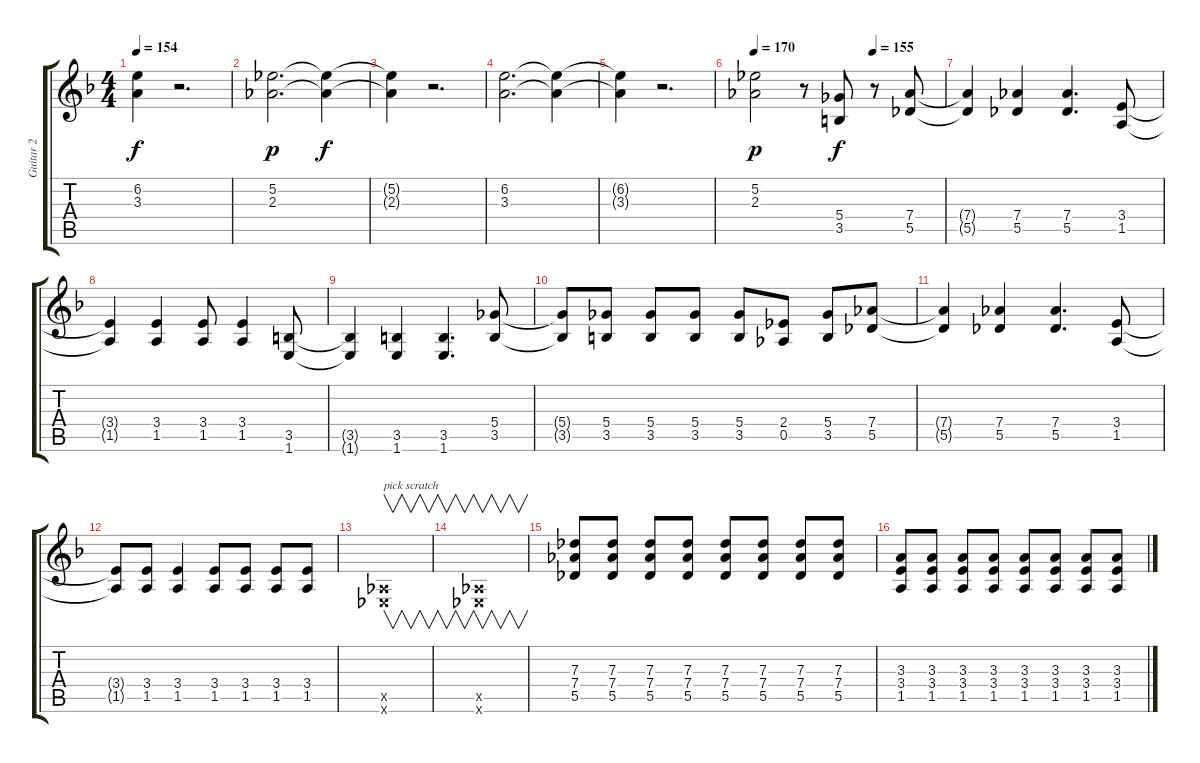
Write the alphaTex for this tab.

\track ("Guitar 2" "Guitar 2") {instrument distortionguitar}
\staff {score tabs}
\tuning (Eb4 Bb3 Gb3 Db3 Ab2 Eb2) {hide}
\ts (4 4)
\tempo 154
\clef g2
\ks dminor
(6.2{t} 3.3{t}).4{dy f} r.2{d} |
(5.2 2.3).2{d dy p volume 8 instrument overdrivenguitar} (5.2{t} 2.3{t}).4{dy f volume 0} |
(5.2{t} 2.3{t}).4 r.2{d} |
(6.2 3.3).2{d volume 8 instrument overdrivenguitar} (6.2{t} 3.3{t}).4{volume 0} |
(6.2{t} 3.3{t}).4 r.2{d} |
\tempo 170
\tempo (155 0.625)
(5.2 2.3).2{dy p volume 8 instrument overdrivenguitar} r.8 (5.4 3.5).8{dy f volume 10 instrument distortionguitar} r.8 (7.4 5.5).8 |
(7.4{t} 5.5{t}).4 (7.4 5.5).4 (7.4 5.5).4{d} (3.4 1.5).8 |
(3.4{t} 1.5{t}).4 (3.4 1.5).4 (3.4 1.5).8 (3.4 1.5).4 (3.5 1.6).8 |
(3.5{t} 1.6{t}).4 (3.5 1.6).4 (3.5 1.6).4{d} (5.4 3.5).8 |
(5.4{t} 3.5{t}).8 (5.4 3.5).8 (5.4 3.5).8 (5.4 3.5).8 (5.4 3.5).8 (2.4 0.5).8 (5.4 3.5).8 (7.4 5.5).8 |
(7.4{t} 5.5{t}).4 (7.4 5.5).4 (7.4 5.5).4{d} (3.4 1.5).8 |
(3.4{t} 1.5{t}).8 (3.4 1.5).8 (3.4 1.5).4 (3.4 1.5).8 (3.4 1.5).8 (3.4 1.5).8 (3.4 1.5).8 |
(0.5{x} 0.6{x}).1{v txt "pick scratch"} |
(0.5{x} 0.6{x}).1{v} |
(7.3 7.4 5.5).8 (7.3 7.4 5.5).8 (7.3 7.4 5.5).8 (7.3 7.4 5.5).8 (7.3 7.4 5.5).8 (7.3 7.4 5.5).8 (7.3 7.4 5.5).8 (7.3 7.4 5.5).8 |
(3.3 3.4 1.5).8 (3.3 3.4 1.5).8 (3.3 3.4 1.5).8 (3.3 3.4 1.5).8 (3.3 3.4 1.5).8 (3.3 3.4 1.5).8 (3.3 3.4 1.5).8 (3.3 3.4 1.5).8
